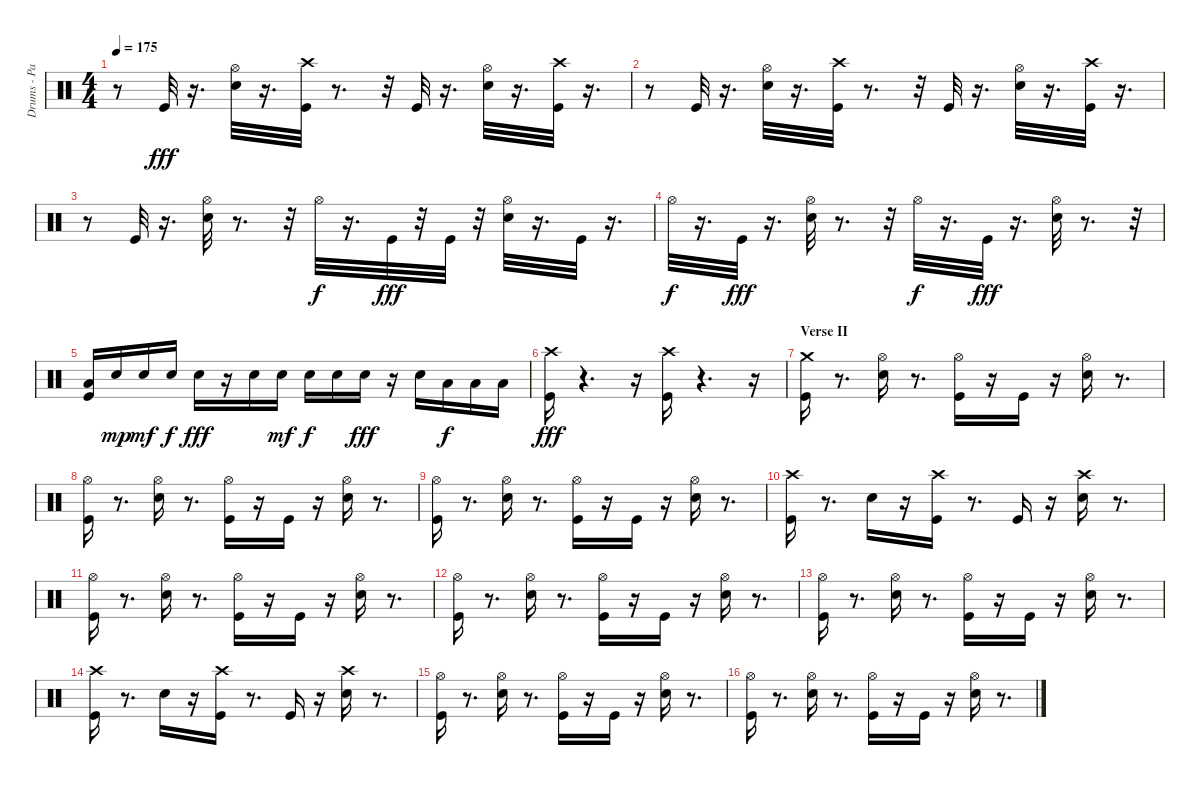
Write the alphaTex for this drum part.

\track ("Drums - Paice" "Drums - Pa") {instrument percussion}
\staff {score}
\articulation defaults
\ts (4 4)
\tempo 175
\clef neutral
\ks c
r.8{dy fff} "Kick (hit)".32 r.16{d} ("Hi-Hat (open)" "Snare (hit) 2").32 r.16{d} ("Crash high (hit)" "Kick (hit)").32 r.8{d} r.32 "Kick (hit)".32 r.16{d} ("Hi-Hat (open)" "Snare (hit) 2").32 r.16{d} ("Crash high (hit)" "Kick (hit)").32 r.16{d} |
r.8 "Kick (hit)".32 r.16{d} ("Snare (hit) 2" "Hi-Hat (open)").32 r.16{d} ("Crash high (hit)" "Kick (hit)").32 r.8{d} r.32 "Kick (hit)".32 r.16{d} ("Hi-Hat (open)" "Snare (hit) 2").32 r.16{d} ("Crash high (hit)" "Kick (hit)").32 r.16{d} |
r.8 "Kick (hit)".32 r.16{d} ("Snare (hit) 2" "Hi-Hat (open)").32 r.8{d} r.32 "Hi-Hat (open)".32{dy f} r.16{d} "Kick (hit)".32{dy fff} r.32 "Kick (hit)".32 r.32 ("Snare (hit) 2" "Hi-Hat (open)").32 r.16{d} "Kick (hit)".32 r.16{d} |
"Hi-Hat (open)".32{dy f} r.16{d} "Kick (hit)".32{dy fff} r.16{d} ("Snare (hit) 2" "Hi-Hat (open)").32 r.8{d} r.32 "Hi-Hat (open)".32{dy f} r.16{d} "Kick (hit)".32{dy fff} r.16{d} ("Snare (hit) 2" "Hi-Hat (open)").32 r.8{d} r.32 |
("Kick (hit)" "Low Tom (hit)").16 "Snare (hit) 2".16{dy mp} "Snare (hit) 2".16{dy mf} "Snare (hit) 2".16{dy f} "Snare (hit) 2".16{dy fff} r.16 "Snare (hit) 2".16 "Snare (hit) 2".16{dy mf} "Snare (hit) 2".16{dy f} "Snare (hit) 2".16 "Snare (hit) 2".16{dy fff} r.16 "Snare (hit) 2".16 "Low Tom (hit)".16{dy f} "Low Tom (hit)".16 "Low Tom (hit)".16 |
("Kick (hit)" "Crash high (hit)").16{dy fff} r.4{d} r.16 ("Kick (hit)" "Crash high (hit)").16 r.4{d} r.16 |
\section ("" "Verse II")
("Kick (hit)" "Crash medium (hit)").16 r.8{d} ("Snare (hit) 2" "Hi-Hat (open)").16 r.8{d} ("Kick (hit)" "Hi-Hat (open)").16 r.16 "Kick (hit)".16 r.16 ("Hi-Hat (open)" "Snare (hit) 2").16 r.8{d} |
("Hi-Hat (open)" "Kick (hit)").16 r.8{d} ("Snare (hit) 2" "Hi-Hat (open)").16 r.8{d} ("Kick (hit)" "Hi-Hat (open)").16 r.16 "Kick (hit)".16 r.16 ("Snare (hit) 2" "Hi-Hat (open)").16 r.8{d} |
("Hi-Hat (open)" "Kick (hit)").16 r.8{d} ("Hi-Hat (open)" "Snare (hit) 2").16 r.8{d} ("Hi-Hat (open)" "Kick (hit)").16 r.16 "Kick (hit)".16 r.16 ("Snare (hit) 2" "Hi-Hat (open)").16 r.8{d} |
("Crash high (hit)" "Kick (hit)").16 r.8{d} "Snare (hit) 2".16 r.16 ("Crash high (hit)" "Kick (hit)").16 r.8{d} "Kick (hit)".16 r.16 ("Crash high (hit)" "Snare (hit) 2").16 r.8{d} |
("Hi-Hat (open)" "Kick (hit)").16 r.8{d} ("Hi-Hat (open)" "Snare (hit) 2").16 r.8{d} ("Hi-Hat (open)" "Kick (hit)").16 r.16 "Kick (hit)".16 r.16 ("Hi-Hat (open)" "Snare (hit) 2").16 r.8{d} |
("Kick (hit)" "Hi-Hat (open)").16 r.8{d} ("Hi-Hat (open)" "Snare (hit) 2").16 r.8{d} ("Hi-Hat (open)" "Kick (hit)").16 r.16 "Kick (hit)".16 r.16 ("Hi-Hat (open)" "Snare (hit) 2").16 r.8{d} |
("Kick (hit)" "Hi-Hat (open)").16 r.8{d} ("Hi-Hat (open)" "Snare (hit) 2").16 r.8{d} ("Hi-Hat (open)" "Kick (hit)").16 r.16 "Kick (hit)".16 r.16 ("Hi-Hat (open)" "Snare (hit) 2").16 r.8{d} |
("Kick (hit)" "Crash high (hit)").16 r.8{d} "Snare (hit) 2".16 r.16 ("Crash high (hit)" "Kick (hit)").16 r.8{d} "Kick (hit)".16 r.16 ("Crash high (hit)" "Snare (hit) 2").16 r.8{d} |
("Hi-Hat (open)" "Kick (hit)").16 r.8{d} ("Snare (hit) 2" "Hi-Hat (open)").16 r.8{d} ("Hi-Hat (open)" "Kick (hit)").16 r.16 "Kick (hit)".16 r.16 ("Snare (hit) 2" "Hi-Hat (open)").16 r.8{d} |
("Hi-Hat (open)" "Kick (hit)").16 r.8{d} ("Snare (hit) 2" "Hi-Hat (open)").16 r.8{d} ("Hi-Hat (open)" "Kick (hit)").16 r.16 "Kick (hit)".16 r.16 ("Hi-Hat (open)" "Snare (hit) 2").16 r.8{d}
